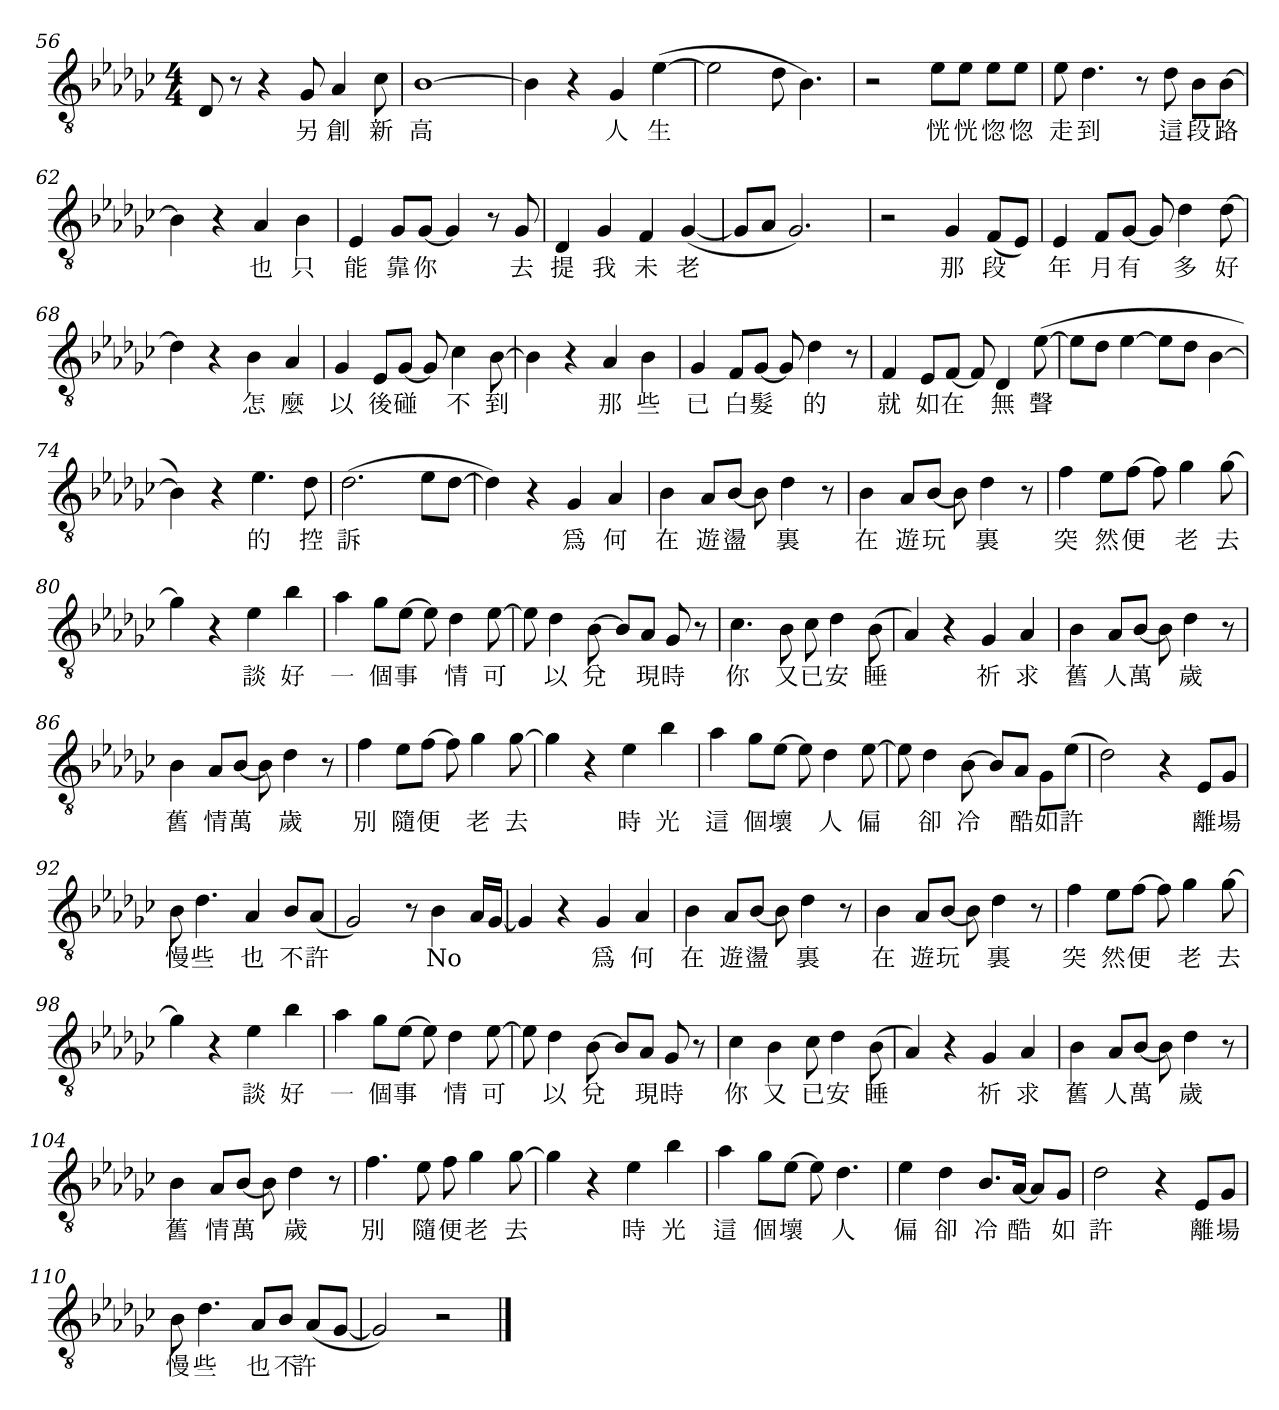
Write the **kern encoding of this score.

**kern	**text
*part1	*part1
*staff1	*staff1
*clefGv2	*
*k[b-e-a-d-g-c-]	*
*G-:	*
*M4/4	*
=56	=56
8D-	.
8r	.
4r	.
8G-	另
4A-	創
8c-	新
=57	=57
[1B-	高
=58	=58
4B-]	.
4r	.
4G-	人
([4e-	生
=59	=59
2e-]	.
8d-	.
4.B-)	.
=60	=60
2r	.
8e-L	恍
8e-J	恍
8e-L	惚
8e-J	惚
=61	=61
8e-	走
4.d-	到
8r	.
8d-	這
8B-L	段
[8B-J	路
=62	=62
4B-]	.
4r	.
4A-	也
4B-	只
=63	=63
4E-	能
8G-L	靠
[8G-J	你
4G-]	.
8r	.
8G-	去
=64	=64
4D-	提
4G-	我
4F	未
([4G-	老
=65	=65
8G-L]	.
8A-J	.
2.G-)	.
=66	=66
2r	.
4G-	那
(8FL	段
8E-J)	.
=67	=67
4E-	年
8FL	月
[8G-J	有
8G-]	.
4d-	多
[8d-	好
=68	=68
4d-]	.
4r	.
4B-	怎
4A-	麼
=69	=69
4G-	以
8E-L	後
[8G-J	碰
8G-]	.
4c-	不
[8B-	到
=70	=70
4B-]	.
4r	.
4A-	那
4B-	些
=71	=71
4G-	已
8FL	白
[8G-J	髮
8G-]	.
4d-	的
8r	.
=72	=72
4F	就
8E-L	如
[8FJ	在
8F]	.
4D-	無
([8e-	聲
=73	=73
8e-L]	.
8d-J	.
[4e-	.
8e-L]	.
8d-J	.
[4B-	.
=74	=74
4B-])	.
4r	.
4.e-	的
8d-	控
=75	=75
(2.d-	訴
8e-L	.
[8d-J	.
=76	=76
4d-])	.
4r	.
4G-	爲
4A-	何
=77	=77
4B-	在
8A-L	遊
[8B-J	盪
8B-]	.
4d-	裏
8r	.
=78	=78
4B-	在
8A-L	遊
[8B-J	玩
8B-]	.
4d-	裏
8r	.
=79	=79
4f	突
8e-L	然
[8fJ	便
8f]	.
4g-	老
[8g-	去
=80	=80
4g-]	.
4r	.
4e-	談
4b-	好
=81	=81
4a-	一
8g-L	個
[8e-J	事
8e-]	.
4d-	情
[8e-	可
=82	=82
8e-]	.
4d-	以
[8B-	兌
8B-L]	.
8A-J	現
8G-	時
8r	.
=83	=83
4.c-	你
8B-	又
8c-	已
4d-	安
(8B-	睡
=84	=84
4A-)	.
4r	.
4G-	祈
4A-	求
=85	=85
4B-	舊
8A-L	人
[8B-J	萬
8B-]	.
4d-	歲
8r	.
=86	=86
4B-	舊
8A-L	情
[8B-J	萬
8B-]	.
4d-	歲
8r	.
=87	=87
4f	別
8e-L	隨
[8fJ	便
8f]	.
4g-	老
[8g-	去
=88	=88
4g-]	.
4r	.
4e-	時
4b-	光
=89	=89
4a-	這
8g-L	個
[8e-J	壞
8e-]	.
4d-	人
[8e-	偏
=90	=90
8e-]	.
4d-	卻
[8B-	冷
8B-L]	.
8A-J	酷
8G-L	如
(8e-J	許
=91	=91
2d-)	.
4r	.
8E-L	離
8G-J	場
=92	=92
8B-	慢
4.d-	些
4A-	也
8B-L	不
(8A-J	許
=93	=93
2G-)	.
8r	.
4B-	No
16A-LL	.
[16G-JJ	.
=94	=94
4G-]	.
4r	.
4G-	爲
4A-	何
=95	=95
4B-	在
8A-L	遊
[8B-J	盪
8B-]	.
4d-	裏
8r	.
=96	=96
4B-	在
8A-L	遊
[8B-J	玩
8B-]	.
4d-	裏
8r	.
=97	=97
4f	突
8e-L	然
[8fJ	便
8f]	.
4g-	老
[8g-	去
=98	=98
4g-]	.
4r	.
4e-	談
4b-	好
=99	=99
4a-	一
8g-L	個
[8e-J	事
8e-]	.
4d-	情
[8e-	可
=100	=100
8e-]	.
4d-	以
[8B-	兌
8B-L]	.
8A-J	現
8G-	時
8r	.
=101	=101
4c-	你
4B-	又
8c-	已
4d-	安
(8B-	睡
=102	=102
4A-)	.
4r	.
4G-	祈
4A-	求
=103	=103
4B-	舊
8A-L	人
[8B-J	萬
8B-]	.
4d-	歲
8r	.
=104	=104
4B-	舊
8A-L	情
[8B-J	萬
8B-]	.
4d-	歲
8r	.
=105	=105
4.f	別
8e-	隨
8f	便
4g-	老
[8g-	去
=106	=106
4g-]	.
4r	.
4e-	時
4b-	光
=107	=107
4a-	這
8g-L	個
[8e-J	壞
8e-]	.
4.d-	人
=108	=108
4e-	偏
4d-	卻
8.B-L	冷
[16A-Jk	酷
8A-L]	.
8G-J	如
=109	=109
2d-	許
4r	.
8E-L	離
8G-J	場
=110	=110
8B-	慢
4.d-	些
8A-L	也
8B-J	不
(8A-L	許
[8G-J	.
=111	=111
2G-])	.
2r	.
==	==
*-	*-
